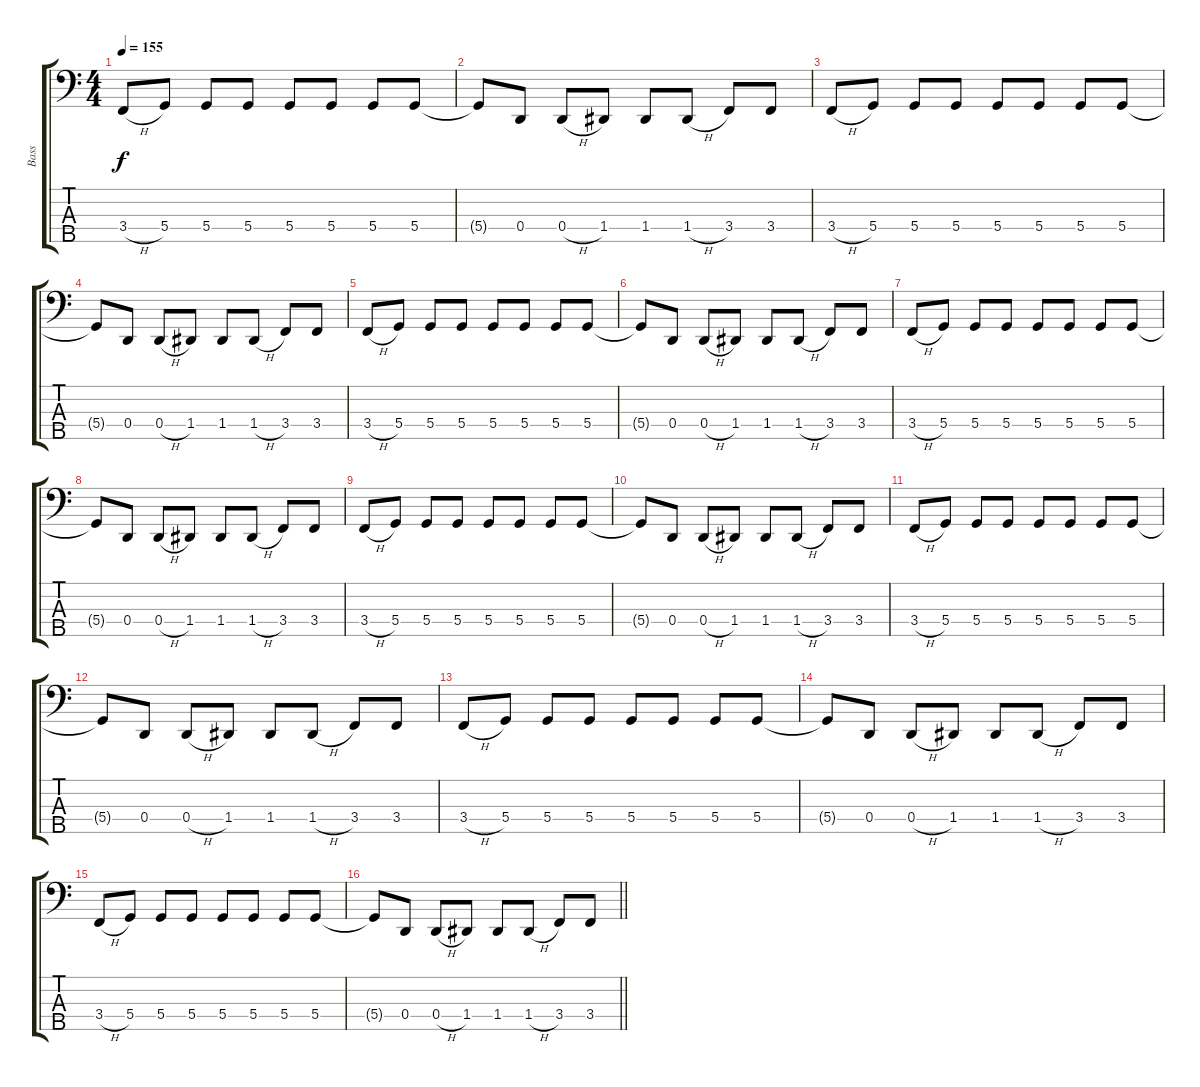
\track ("Bass" "Bass") {instrument electricbassfinger}
\staff {score tabs}
\tuning (F2 C2 G1 D1 A0) {hide}
\ts (4 4)
\tempo 155
\clef f4
\ks c
3.4{h}.8{dy f} 5.4.8 5.4.8 5.4.8 5.4.8 5.4.8 5.4.8 5.4.8 |
5.4{t}.8 0.4.8 0.4{h}.8 1.4.8 1.4.8 1.4{h}.8 3.4.8 3.4.8 |
3.4{h}.8 5.4.8 5.4.8 5.4.8 5.4.8 5.4.8 5.4.8 5.4.8 |
5.4{t}.8 0.4.8 0.4{h}.8 1.4.8 1.4.8 1.4{h}.8 3.4.8 3.4.8 |
3.4{h}.8 5.4.8 5.4.8 5.4.8 5.4.8 5.4.8 5.4.8 5.4.8 |
5.4{t}.8 0.4.8 0.4{h}.8 1.4.8 1.4.8 1.4{h}.8 3.4.8 3.4.8 |
3.4{h}.8 5.4.8 5.4.8 5.4.8 5.4.8 5.4.8 5.4.8 5.4.8 |
5.4{t}.8 0.4.8 0.4{h}.8 1.4.8 1.4.8 1.4{h}.8 3.4.8 3.4.8 |
3.4{h}.8 5.4.8 5.4.8 5.4.8 5.4.8 5.4.8 5.4.8 5.4.8 |
5.4{t}.8 0.4.8 0.4{h}.8 1.4.8 1.4.8 1.4{h}.8 3.4.8 3.4.8 |
3.4{h}.8 5.4.8 5.4.8 5.4.8 5.4.8 5.4.8 5.4.8 5.4.8 |
5.4{t}.8 0.4.8 0.4{h}.8 1.4.8 1.4.8 1.4{h}.8 3.4.8 3.4.8 |
3.4{h}.8 5.4.8 5.4.8 5.4.8 5.4.8 5.4.8 5.4.8 5.4.8 |
5.4{t}.8 0.4.8 0.4{h}.8 1.4.8 1.4.8 1.4{h}.8 3.4.8 3.4.8 |
3.4{h}.8 5.4.8 5.4.8 5.4.8 5.4.8 5.4.8 5.4.8 5.4.8 |
\barLineRight lightlight
5.4{t}.8 0.4.8 0.4{h}.8 1.4.8 1.4.8 1.4{h}.8 3.4.8 3.4.8
